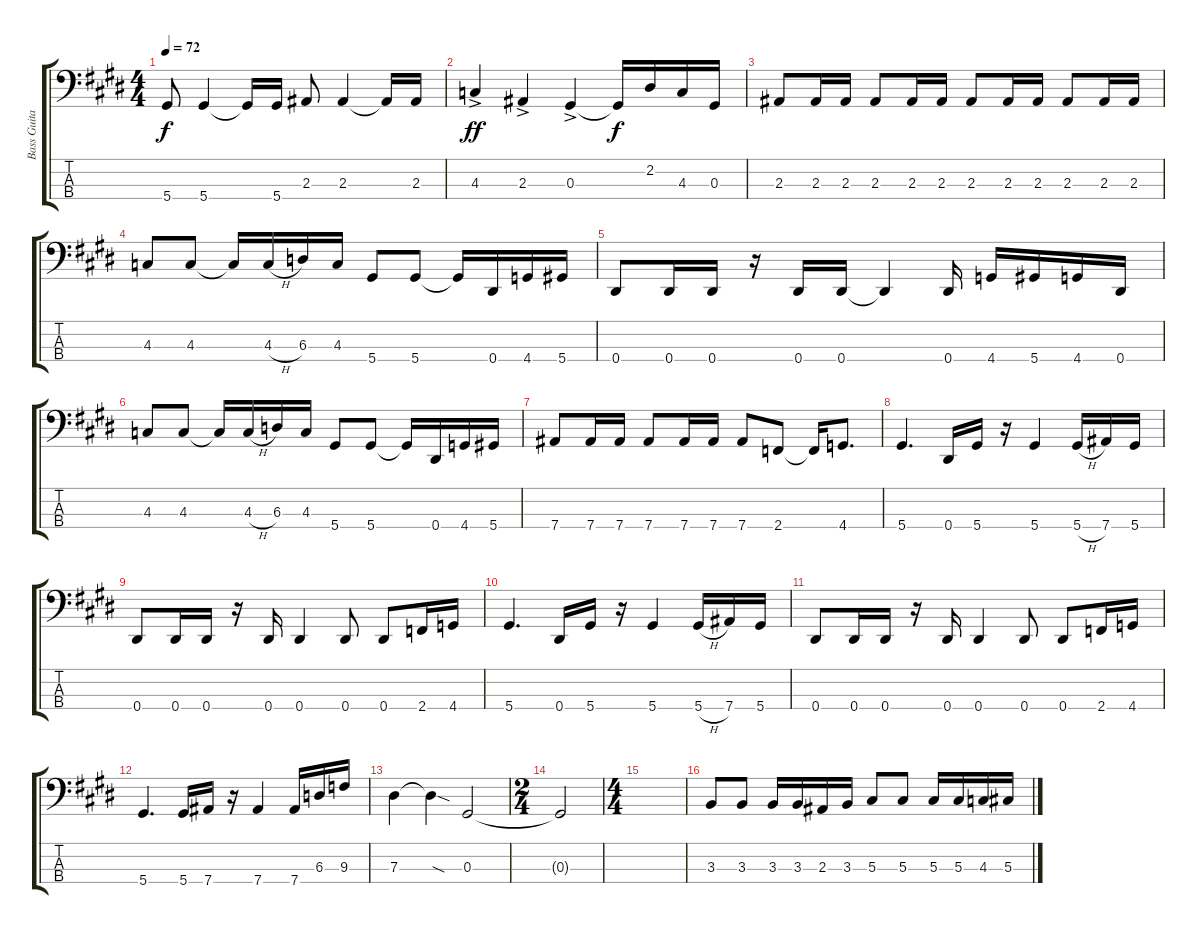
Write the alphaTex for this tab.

\track ("Bass Guitar" "Bass Guita") {instrument fretlessbass}
\staff {score tabs}
\tuning (Gb2 Db2 Ab1 Eb1) {hide}
\ts (4 4)
\tempo 72
\clef f4
\ks e
5.4.8{dy f} 5.4.4 5.4{t}.16 5.4.16 2.3.8 2.3.4 2.3{t}.16 2.3.16 |
4.3{ac}.4{dy ff} 2.3{ac}.4 0.3{ac}.4 0.3{t}.16{dy f} 2.2.16 4.3.16 0.3.16 |
2.3.8 2.3.16 2.3.16 2.3.8 2.3.16 2.3.16 2.3.8 2.3.16 2.3.16 2.3.8 2.3.16 2.3.16 |
4.3.8 4.3.8 4.3{t}.16 4.3{h}.16 6.3.16 4.3.16 5.4.8 5.4.8 5.4{t}.16 0.4.16 4.4.16 5.4.16 |
0.4.8 0.4.16 0.4.16 r.16 0.4.16 0.4.16 0.4{t}.4 0.4.16 4.4.16 5.4.16 4.4.16 0.4.16 |
4.3.8 4.3.8 4.3{t}.16 4.3{h}.16 6.3.16 4.3.16 5.4.8 5.4.8 5.4{t}.16 0.4.16 4.4.16 5.4.16 |
7.4.8 7.4.16 7.4.16 7.4.8 7.4.16 7.4.16 7.4.8 2.4.8 2.4{t}.16 4.4.8{d} |
5.4.4{d} 0.4.16 5.4.16 r.16 5.4.4 5.4{h}.16 7.4.16 5.4.16 |
0.4.8 0.4.16 0.4.16 r.16 0.4.16 0.4.4 0.4.8 0.4.8 2.4.16 4.4.16 |
5.4.4{d} 0.4.16 5.4.16 r.16 5.4.4 5.4{h}.16 7.4.16 5.4.16 |
0.4.8 0.4.16 0.4.16 r.16 0.4.16 0.4.4 0.4.8 0.4.8 2.4.16 4.4.16 |
5.4.4{d} 5.4.16 7.4.16 r.16 7.4.4 7.4.16 6.3.16 9.3.16 |
7.3.4 7.3{sod t}.4 0.3.2 |
\ts (2 4)
0.3{t}.2 |
\ts (4 4)
|
3.3.8 3.3.8 3.3.16 3.3.16 2.3.16 3.3.16 5.3.8 5.3.8 5.3.16 5.3.16 4.3.16 5.3.16
